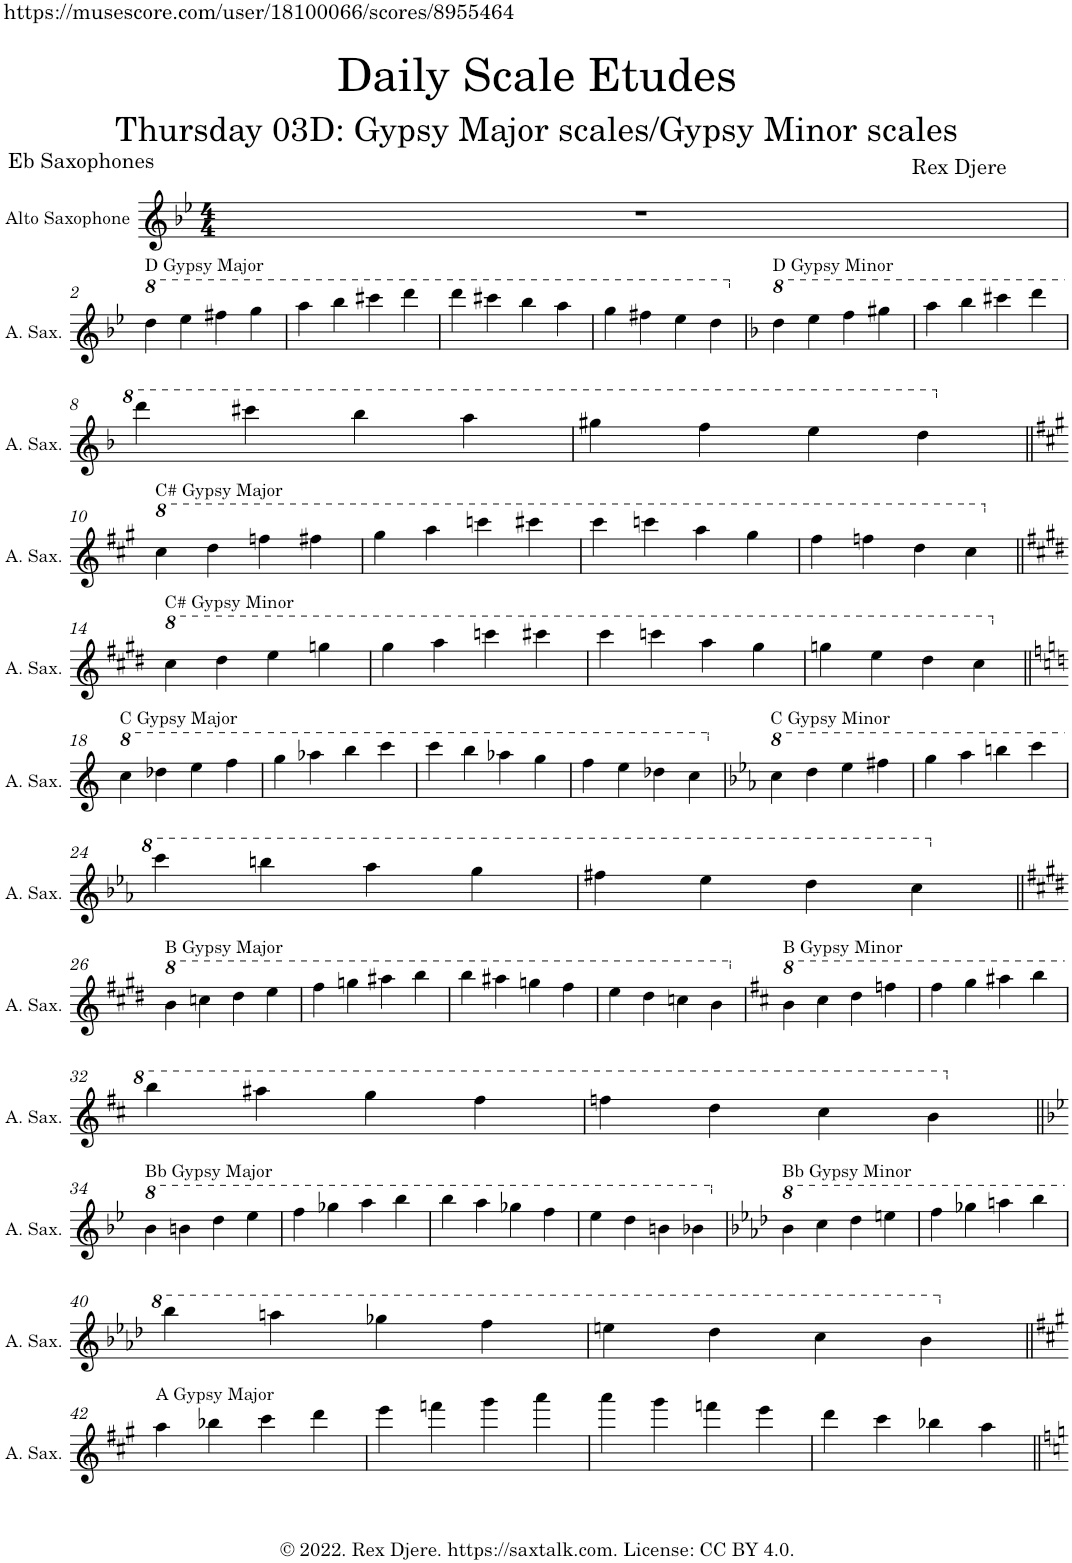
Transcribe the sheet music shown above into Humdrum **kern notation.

**kern	**kern
*part2	*part1
*staff2	*staff1
*I"Alto Saxophone	*I"Soprano Saxophone
*I'A. Sax.	*I'S. Sax.
*	*stria5
*clefG2	*clefG2
*Trd5c9	*Trd1c2
*k[b-e-]	*k[b-e-a-]
*M4/4	*M4/4
=1	=1
1r	1r
!!LO:LB:g=z
=2	=2
*k[b-e-]	*k[b-e-a-]
*8va	*
*	*8va
!	!LO:TX:a:t=D Gypsy Major
!LO:TX:a:t=D Gypsy Major	!
4ddd\	4r
4eee-\	4r
4fff#X\	4r
4ggg\	4r
=3	=3
4aaa\	4r
4bbb-\	4r
4cccc#X\	4fff#X
4dddd\	4ggg
=4	=4
4dddd\	4ggg
4cccc#X\	4fff#X
4bbb-\	4r
4aaa\	4r
=5	=5
4ggg\	4r
4fff#X\	4r
4eee-\	4r
4ddd\	4r
=6	=6
*k[b-]	*k[b-e-]
*X8va	*
*8va	*
*	*X8va
*	*8va
!	!LO:TX:a:t=D Gypsy Minor
!LO:TX:a:t=D Gypsy Minor	!
4ddd\	4r
4eee\	4r
4fff\	4r
4ggg#X\	4r
=7	=7
4aaa\	4r
4bbb-\	4r
4cccc#X\	4fff#X
4dddd\	4ggg
!!LO:LB:g=z
=8	=8
4dddd\	4ggg
4cccc#X\	4fff#X
4bbb-\	4r
4aaa\	4r
=9	=9
4ggg#X\	4r
4fff\	4r
4eee\	4r
4ddd\	4r
!!LO:LB:g=z
=10||	=10||
*k[f#c#g#]	*k[f#c#]
*X8va	*
*8va	*
*	*X8va
*	*8va
!	!LO:TX:a:t=C# Gypsy Major
!LO:TX:a:t=C# Gypsy Major	!
4ccc#\	4r
4ddd\	4r
4fffn\	4r
4fff#X\	4r
=11	=11
4ggg#\	4r
4aaa\	4r
4ccccn\	4r
4cccc#X\	4fff#
=12	=12
4cccc#\	4fff#
4ccccn\	4r
4aaa\	4r
4ggg#\	4r
=13	=13
4fff#\	4r
4fffn\	4r
4ddd\	4r
4ccc#\	4r
!!LO:LB:g=z
=14||	=14||
*k[f#c#g#d#]	*k[f#c#g#]
*X8va	*
*8va	*
*	*X8va
!	!LO:TX:a:t=C# Gypsy Minor
!LO:TX:a:t=C# Gypsy Minor	!
4ccc#\	4r
4ddd#\	4r
4eee\	4r
4gggn\	4r
=15	=15
4ggg#\	4r
4aaa\	4r
4ccccn\	4r
*	*8va
4cccc#X\	4fff#
=16	=16
*	*X8va
*	*8va
4cccc#\	4fff#
*	*X8va
4ccccn\	4r
4aaa\	4r
4ggg#\	4r
=17	=17
4gggn\	1r
4eee\	.
4ddd#\	.
4ccc#\	.
!!LO:LB:g=z
=18||	=18||
*k[]	*k[]
*X8va	*
*8va	*
!LO:TX:a:t=C Gypsy Major	!
4ccc\	1r
4ddd-X\	.
4eee\	.
4fff\	.
=19	=19
4ggg\	1r
4aaa-X\	.
4bbb\	.
4cccc\	.
=20	=20
4cccc\	1r
4bbb\	.
4aaa-X\	.
4ggg\	.
=21	=21
4fff\	1r
4eee\	.
4ddd-X\	.
4ccc\	.
=22	=22
*k[b-e-a-]	*k[b-e-a-d-]
*X8va	*
*8va	*
!LO:TX:a:t=C Gypsy Minor	!
4ccc\	1r
4ddd\	.
4eee-\	.
4fff#X\	.
=23	=23
4ggg\	1r
4aaa-\	.
4bbbn\	.
4cccc\	.
!!LO:LB:g=z
=24	=24
4cccc\	1r
4bbbn\	.
4aaa-\	.
4ggg\	.
=25	=25
4fff#X\	1r
4eee-\	.
4ddd\	.
4ccc\	.
!!LO:LB:g=z
=26||	=26||
*k[f#c#g#d#]	*k[f#c#g#]
*X8va	*
*8va	*
!LO:TX:a:t=B Gypsy Major	!
4bb\	1r
4cccn\	.
4ddd#\	.
4eee\	.
=27	=27
4fff#\	1r
4gggn\	.
4aaa#X\	.
4bbb\	.
=28	=28
4bbb\	1r
4aaa#X\	.
4gggn\	.
4fff#\	.
=29	=29
4eee\	1r
4ddd#\	.
4cccn\	.
4bb\	.
=30	=30
*k[f#c#]	*k[f#]
*X8va	*
*8va	*
!LO:TX:a:t=B Gypsy Minor	!
4bb\	1r
4ccc#\	.
4ddd\	.
4fffn\	.
=31	=31
4fff#\	1r
4ggg\	.
4aaa#X\	.
4bbb\	.
!!LO:LB:g=z
=32	=32
4bbb\	1r
4aaa#X\	.
4ggg\	.
4fff#\	.
=33	=33
4fffn\	1r
4ddd\	.
4ccc#\	.
4bb\	.
!!LO:LB:g=z
=34||	=34||
*k[b-e-]	*k[b-e-a-]
*X8va	*
*8va	*
!LO:TX:a:t=Bb Gypsy Major	!
4bb-\	1r
4bbn\	.
4ddd\	.
4eee-\	.
=35	=35
4fff\	1r
4ggg-X\	.
4aaa\	.
4bbb-\	.
=36	=36
4bbb-\	1r
4aaa\	.
4ggg-X\	.
4fff\	.
=37	=37
4eee-\	1r
4ddd\	.
4bbn\	.
4bb-X\	.
=38	=38
*k[b-e-a-d-]	*k[b-e-a-d-g-]
*X8va	*
*8va	*
!LO:TX:a:t=Bb Gypsy Minor	!
4bb-\	1r
4ccc\	.
4ddd-\	.
4eeen\	.
=39	=39
4fff\	1r
4ggg-X\	.
4aaan\	.
4bbb-\	.
!!LO:LB:g=z
=40	=40
4bbb-\	1r
4aaan\	.
4ggg-X\	.
4fff\	.
=41	=41
4eeen\	1r
4ddd-\	.
4ccc\	.
4bb-\	.
!!LO:LB:g=z
=42||	=42||
*k[f#c#g#]	*k[f#c#]
*X8va	*
!LO:TX:a:t=A Gypsy Major	!
4aa\	1r
4bb-X\	.
4ccc#\	.
4ddd\	.
=43	=43
4eee\	1r
4fffn\	.
4ggg#\	.
4aaa\	.
=44	=44
4aaa\	1r
4ggg#\	.
4fffn\	.
4eee\	.
=45	=45
4ddd\	1r
4ccc#\	.
4bb-X\	.
4aa\	.
=||	=||
*-	*-
